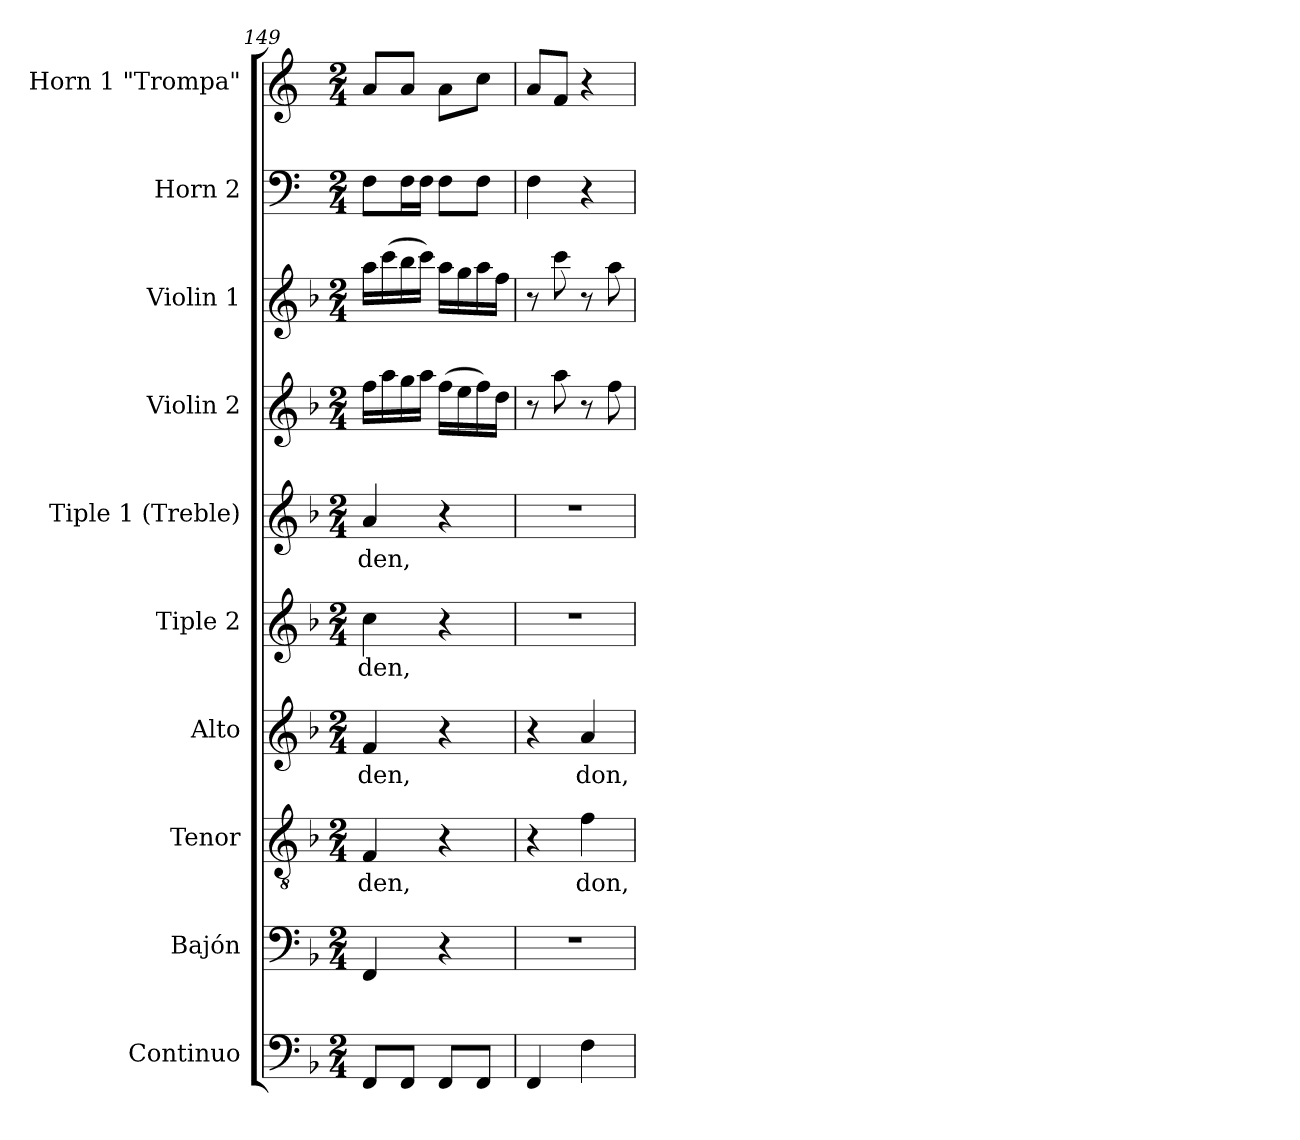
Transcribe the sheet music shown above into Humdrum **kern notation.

**kern	**kern	**kern	**text	**kern	**text	**kern	**text	**kern	**text	**kern	**kern	**kern	**kern
*part10	*part9	*part8	*part8	*part7	*part7	*part6	*part6	*part5	*part5	*part4	*part3	*part2	*part1
*staff10	*staff9	*staff8	*staff8	*staff7	*staff7	*staff6	*staff6	*staff5	*staff5	*staff4	*staff3	*staff2	*staff1
*I"Continuo	*I"Bajón	*I"Tenor	*	*I"Alto	*	*I"Tiple 2	*	*I"Tiple 1 (Treble)	*	*I"Violin 2	*I"Violin 1	*I"Horn 2	*I"Horn 1 "Trompa"
*I'Cont.	*	*I'T.	*	*I'A.	*	*	*	*	*	*I'Vln. 2	*I'Vln. 1	*I'Hn 1.	*I'Hn 1.
*clefF4	*clefF4	*clefGv2	*	*clefG2	*	*clefG2	*	*clefG2	*	*clefG2	*clefG2	*clefF4	*clefG2
*	*	*ITrd7c12	*	*	*	*	*	*	*	*	*	*ITrd7c12	*ITrd7c12
*k[b-]	*k[b-]	*k[b-]	*	*k[b-]	*	*k[b-]	*	*k[b-]	*	*k[b-]	*k[b-]	*k[]	*k[]
*F:	*F:	*F:	*	*F:	*	*F:	*	*F:	*	*F:	*F:	*C:	*C:
*M2/4	*M2/4	*M2/4	*	*M2/4	*	*M2/4	*	*M2/4	*	*M2/4	*M2/4	*M2/4	*M2/4
=149	=149	=149	=149	=149	=149	=149	=149	=149	=149	=149	=149	=149	=149
!	!	!	!LO:LY:b:color=#000000	!	!	!	!	!	!	!	!	!	!
!	!	!	!	!	!LO:LY:b:color=#000000	!	!	!	!	!	!	!	!
!	!	!	!	!	!	!	!LO:LY:b:color=#000000	!	!	!	!	!	!
!	!	!	!	!	!	!	!	!	!LO:LY:b:color=#000000	!	!	!	!
8FFi/L	4FFi/	4FFi/	den,	4fi/	den,	4cci\	den,	4ai/	den,	16ffi\LL	16aai\LL	8FFi\L	8Ai/L
.	.	.	.	.	.	.	.	.	.	16aai\	(16ccci\	.	.
8FFi/J	.	.	.	.	.	.	.	.	.	16ggi\	16bb-i\	16FFi\L	8Ai/J
.	.	.	.	.	.	.	.	.	.	16aai\JJ	16ccci\JJ)	16FFi\JJ	.
8FFi/L	4r	4r	.	4r	.	4r	.	4r	.	(16ffi\LL	16aai\LL	8FFi\L	8Ai\L
.	.	.	.	.	.	.	.	.	.	16eei\	16ggi\	.	.
8FFi/J	.	.	.	.	.	.	.	.	.	16ffi\)	16aai\	8FFi\J	8ci\J
.	.	.	.	.	.	.	.	.	.	16ddi\JJ	16ffi\JJ	.	.
=150	=150	=150	=150	=150	=150	=150	=150	=150	=150	=150	=150	=150	=150
!	!LO:N:vis=1	!	!	!	!	!LO:N:vis=1	!	!LO:N:vis=1	!	!	!	!	!
4FFi/	2r	4r	.	4r	.	2r	.	2r	.	8r	8r	4FFi\	8Ai/L
.	.	.	.	.	.	.	.	.	.	8aai\	8ccci\	.	8Fi/J
!	!	!	!LO:LY:b:color=#000000	!	!	!	!	!	!	!	!	!	!
!	!	!	!	!	!LO:LY:b:color=#000000	!	!	!	!	!	!	!	!
4Fi\	.	4Fi\	don,	4ai/	don,	.	.	.	.	8r	8r	4r	4r
.	.	.	.	.	.	.	.	.	.	8ffi\	8aai\	.	.
=	=	=	=	=	=	=	=	=	=	=	=	=	=
*-	*-	*-	*-	*-	*-	*-	*-	*-	*-	*-	*-	*-	*-
